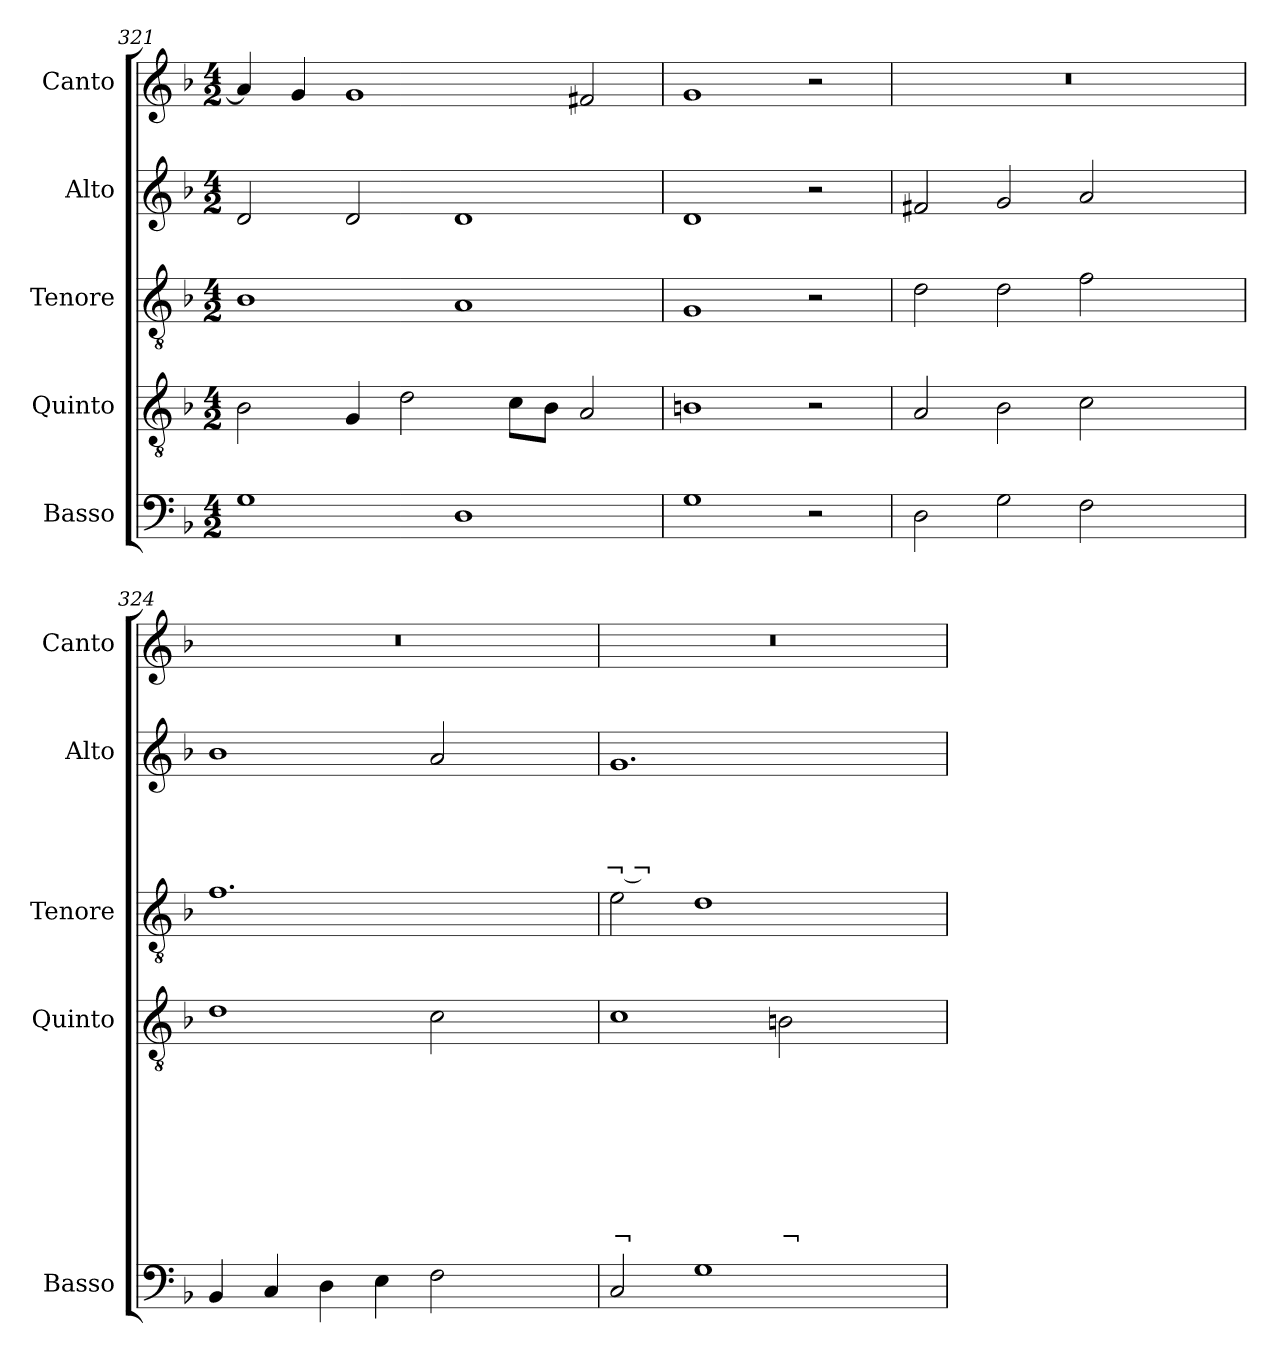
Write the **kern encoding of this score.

**kern	**kern	**text	**text	**text	**text	**text	**text	**text	**text	**kern	**kern	**text	**text	**text	**text	**kern
*part5	*part4	*part4	*part4	*part4	*part4	*part4	*part4	*part4	*part4	*part3	*part2	*part2	*part2	*part2	*part2	*part1
*staff5	*staff4	*staff4	*staff4	*staff4	*staff4	*staff4	*staff4	*staff4	*staff4	*staff3	*staff2	*staff2	*staff2	*staff2	*staff2	*staff1
*I"Basso	*I"Quinto	*	*	*	*	*	*	*	*	*I"Tenore	*I"Alto	*	*	*	*	*I"Canto
*I'Basso	*I'Quinto	*	*	*	*	*	*	*	*	*I'Tenore	*I'Alto	*	*	*	*	*I'Canto
*clefF4	*clefGv2	*	*	*	*	*	*	*	*	*clefGv2	*clefG2	*	*	*	*	*clefG2
*k[b-]	*k[b-]	*	*	*	*	*	*	*	*	*k[b-]	*k[b-]	*	*	*	*	*k[b-]
*F:	*F:	*	*	*	*	*	*	*	*	*F:	*F:	*	*	*	*	*F:
*M4/2	*M4/2	*	*	*	*	*	*	*	*	*M4/2	*M4/2	*	*	*	*	*M4/2
=321	=321	=321	=321	=321	=321	=321	=321	=321	=321	=321	=321	=321	=321	=321	=321	=321
1G	2B-\	.	.	.	.	.	.	.	.	1B-	2d/	.	.	.	.	4a/]
.	.	.	.	.	.	.	.	.	.	.	.	.	.	.	.	4g/
.	4G/	.	.	.	.	.	.	.	.	.	2d/	.	.	.	.	1g
.	2d\	.	.	.	.	.	.	.	.	.	.	.	.	.	.	.
1D	.	.	.	.	.	.	.	.	.	1A	1d	.	.	.	.	.
.	8c\L	.	.	.	.	.	.	.	.	.	.	.	.	.	.	.
.	8B-\J	.	.	.	.	.	.	.	.	.	.	.	.	.	.	.
.	2A/	.	.	.	.	.	.	.	.	.	.	.	.	.	.	2f#/
=322	=322	=322	=322	=322	=322	=322	=322	=322	=322	=322	=322	=322	=322	=322	=322	=322
1G	1Bn	.	.	.	.	.	.	.	.	1G	1d	.	.	.	.	1g
2r	2r	.	.	.	.	.	.	.	.	2r	2r	.	.	.	.	2r
=323	=323	=323	=323	=323	=323	=323	=323	=323	=323	=323	=323	=323	=323	=323	=323	=323
!	!	!	!	!	!	!	!	!	!	!	!	!	!	!	!	!LO:N:vis=1
2D\	2A/	.	.	.	.	.	.	.	.	2d\	2f#X/	.	.	.	.	0r
2G\	2B-\	.	.	.	.	.	.	.	.	2d\	2g/	.	.	.	.	.
2F\	2c\	.	.	.	.	.	.	.	.	2f\	2a/	.	.	.	.	.
2ryy	2ryy	.	.	.	.	.	.	.	.	2ryy	2ryy	.	.	.	.	.
=324	=324	=324	=324	=324	=324	=324	=324	=324	=324	=324	=324	=324	=324	=324	=324	=324
!	!	!	!	!	!	!	!	!	!	!	!	!	!	!	!	!LO:N:vis=1
4BB-/	1d	.	.	.	.	.	.	.	.	1.f	1b-	.	.	.	.	0r
4C/	.	.	.	.	.	.	.	.	.	.	.	.	.	.	.	.
4D\	.	.	.	.	.	.	.	.	.	.	.	.	.	.	.	.
4E\	.	.	.	.	.	.	.	.	.	.	.	.	.	.	.	.
2F\	2c\	.	.	.	.	.	.	.	.	.	2a/	.	.	.	.	.
2ryy	2ryy	.	.	.	.	.	.	.	.	2ryy	2ryy	.	.	.	.	.
!!LO:LB:g=z
=325	=325	=325	=325	=325	=325	=325	=325	=325	=325	=325	=325	=325	=325	=325	=325	=325
!	!	!	!	!	!	!	!	!	!LO:LY:b	!	!	!	!	!	!LO:LY:b	!LO:N:vis=1
2C/	1c	.	.	.	.	.	.	.	-¬	2e\	1.g	.	.	.	-¬ ¬-	0r
1G	.	.	.	.	.	.	.	.	.	1d	.	.	.	.	.	.
!	!	!	!	!	!	!	!	!	!LO:LY:b:rj	!	!	!	!	!	!	!
.	2B\	.	.	.	.	.	.	.	¬-	.	.	.	.	.	.	.
2ryy	2ryy	.	.	.	.	.	.	.	.	2ryy	2ryy	.	.	.	.	.
=	=	=	=	=	=	=	=	=	=	=	=	=	=	=	=	=
*-	*-	*-	*-	*-	*-	*-	*-	*-	*-	*-	*-	*-	*-	*-	*-	*-
